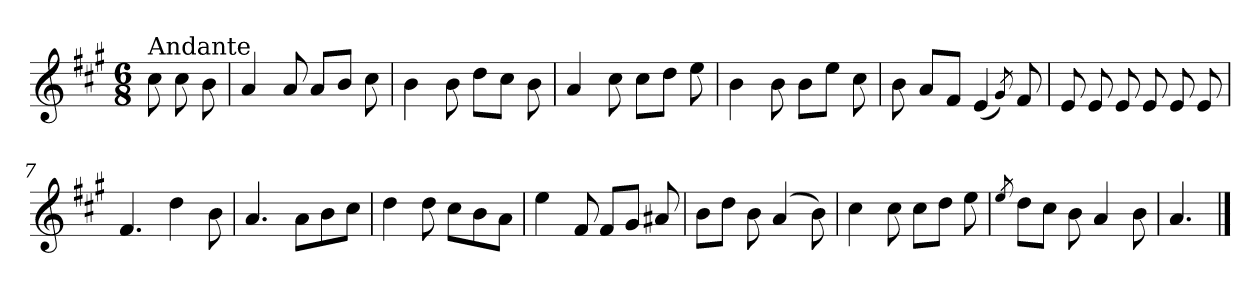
**kern
*part1
*staff1
*clefG2
*k[f#c#g#]
*A:
*M6/8
=
!LO:TX:a:t=Andante
8cc#\
8cc#\
8b\
=1
4a/
8a/
8a/L
8b/J
8cc#\
=2
4b\
8b\
8dd\L
8cc#\J
8b\
=3
4a/
8cc#\
8cc#\L
8dd\J
8ee\
=4
4b\
8b\
8b\L
8ee\J
8cc#\
=5
8b\
8a/L
8f#/J
(<4e/
8qg#/)
8f#/
!!LO:LB:g=z
=6
8e/
8e/
8e/
8e/
8e/
8e/
=7
4.f#/
4dd\
8b\
=8
4.a/
8a\L
8b\
8cc#\J
=9
4dd\
8dd\
8cc#\L
8b\
8a\J
=10
4ee\
8f#/
8f#/L
8g#/J
8a#X/
=11
8b\L
8dd\J
8b\
(>4a/
8b\)
!!LO:LB:g=z
=12
4cc#\
8cc#\
8cc#\L
8dd\J
8ee\
=13
8qee/
8dd\L
8cc#\J
8b\
4a/
8b\
=14
4.a/
==
*-
